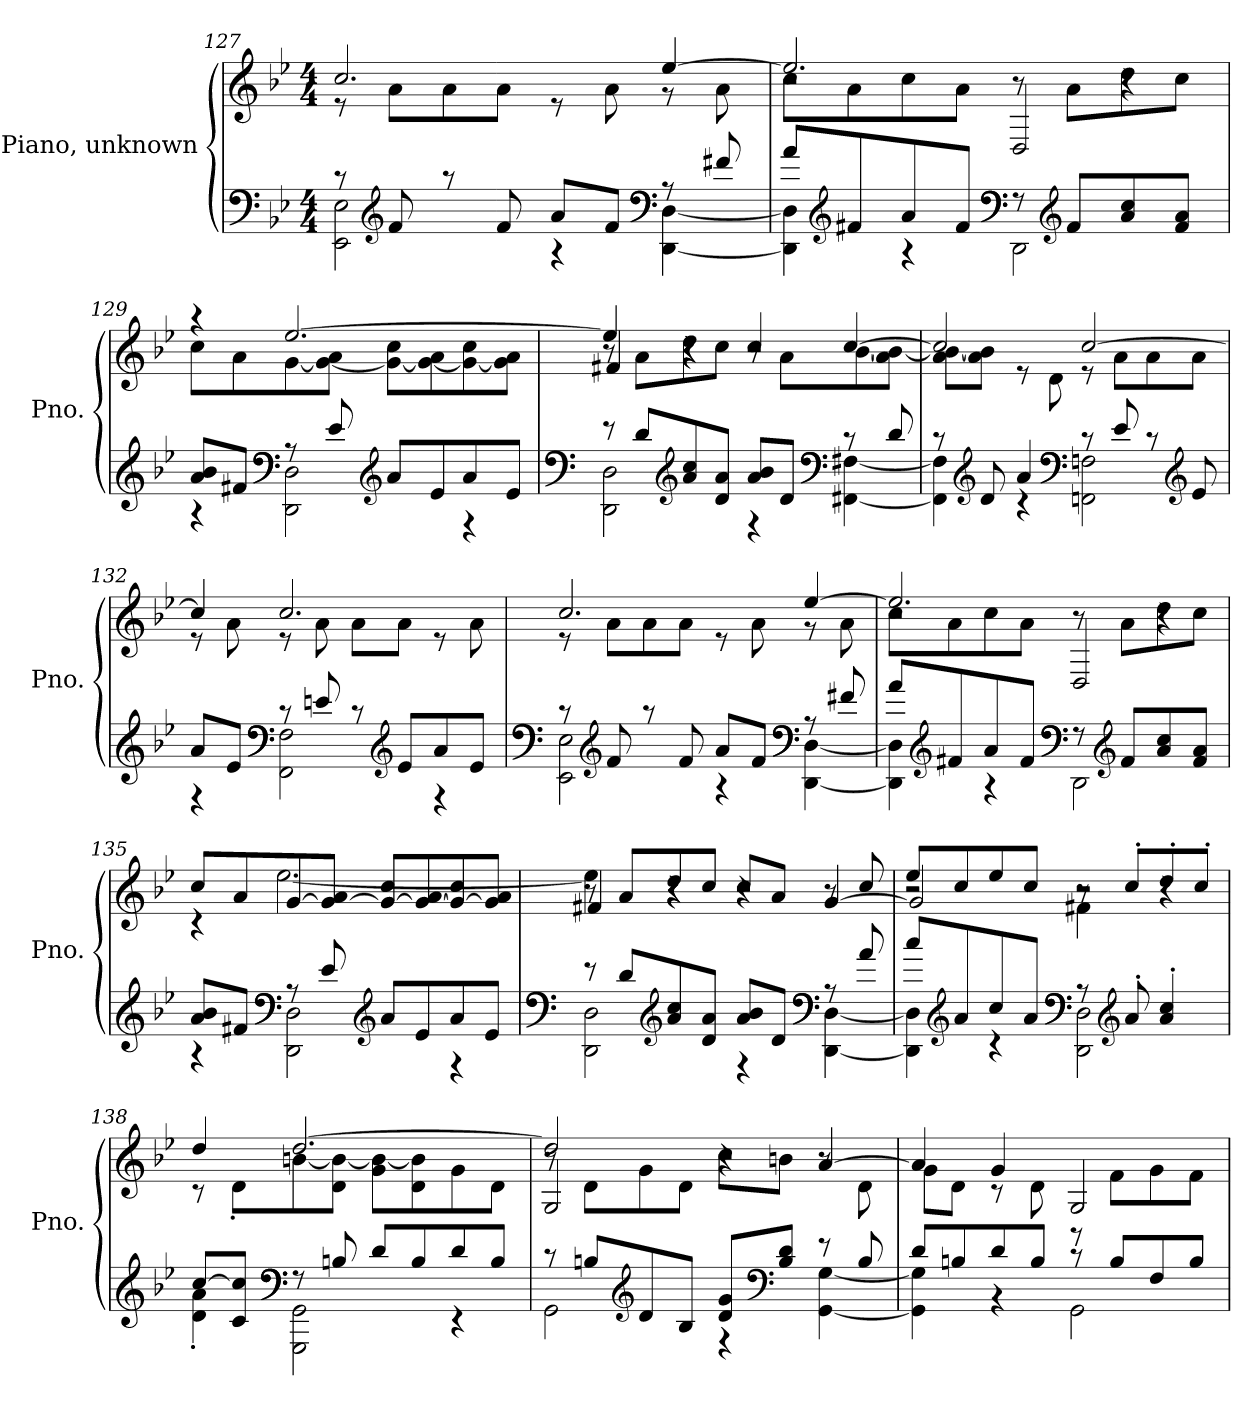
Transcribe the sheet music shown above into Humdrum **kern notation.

**kern	**kern
*part1	*part1
*staff2	*staff1
*I"Piano, unknown	*
*I'Pno.	*
!!LO:LB:g=z
*clefF4	*clefG2
*k[b-e-]	*k[b-e-]
*M4/4	*M4/4
=127	=127
*^	*^
8r	2EE-\ 2E-\	2.cc/	8r
*clefG2	*	*	*
8f/	.	.	8a\L
8r	.	.	8a\
8f/	.	.	8a\J
8a/L	4r	.	8r
8f/J	.	.	8a\
*clefF4	*	*	*
8r	[4DD\ [4D\	[4ee-/	8r
8f#X/	.	.	8a\
=128	=128	=128	=128
*	*	*	*^
8a/L	4DD\] 4D\]	2.ee-/]	8cc\L	2r
*clefG2	*	*	*	*
8f#X/	.	.	8a\	.
8a/	4r	.	8cc\	.
8f#/J	.	.	8a\J	.
*clefF4	*	*	*	*
8r	2DD\	.	8r	2D/
*clefG2	*	*	*	*
8f#/L	.	.	8a\L	.
8a/ 8cc/	.	4r	8dd\	.
8f#/ 8a/J	.	.	8cc\J	.
*	*	*	*v	*v
!!LO:PB:g=z
=129	=129	=129	=129
8a/ 8b-/L	4r	4r	8cc\L
8f#X/J	.	.	8a\
*clefF4	*	*	*
8r	2DD\ 2D\	[2.ee-/	[8g\
8e-/	.	.	8g\_ 8a\J
*clefG2	*	*	*
8a/L	.	.	8g\_ 8cc\L
8e-/	.	.	8g\_ 8a\
8a/	4r	.	8g\_ 8cc\
8e-/J	.	.	8g\] 8a\J
*	*	*v	*v
=130	=130	=130
*clefF4	*	*
*	*	*^
*	*	*	*^
8r	2DD\ 2D\	4ee-/]	8r	4f#X/
8d/L	.	.	8a\L	.
*clefG2	*	*	*	*
8a/ 8cc/	.	4r	8dd\	4r
8d/ 8a/J	.	.	8cc\J	.
8a/ 8b-/L	4r	4cc/	8r	2r
8d/J	.	.	8a\L	.
*clefF4	*	*	*	*
8r	[4FF#X\ [4F#X\	[4cc/	[8b-\	.
8d/	.	.	8a\ 8b-\_J	.
*	*	*	*v	*v
!!LO:LB:g=z
=131	=131	=131	=131
8r	4FF#\] 4F#\]	2cc/]	8a\ 8b-\_L
*clefG2	*	*	*
8d/	.	.	8a\ 8b-\]J
4a/	4r	.	8r
.	.	.	8d\
*clefF4	*	*	*
8r	2FFn\ 2Fn\	[2cc/	8r
8e-/	.	.	8a\L
8r	.	.	8a\
*clefG2	*	*	*
8e-/	.	.	8a\J
=132	=132	=132	=132
8a/L	4r	4cc/]	8r
8e-/J	.	.	8a\
*clefF4	*	*	*
8r	2FF\ 2F\	2.cc/	8r
8en/	.	.	8a\
8r	.	.	8a\L
*clefG2	*	*	*
8e/L	.	.	8a\J
8a/	4r	.	8r
8e/J	.	.	8a\
=133	=133	=133	=133
*clefF4	*	*	*
8r	2EE-\ 2E-\	2.cc/	8r
*clefG2	*	*	*
8f/	.	.	8a\L
8r	.	.	8a\
8f/	.	.	8a\J
8a/L	4r	.	8r
8f/J	.	.	8a\
*clefF4	*	*	*
8r	[4DD\ [4D\	[4ee-/	8r
8f#X/	.	.	8a\
!!LO:LB:g=z
=134	=134	=134	=134
*	*	*	*^
8a/L	4DD\] 4D\]	2.ee-/]	8cc\L	2r
*clefG2	*	*	*	*
8f#X/	.	.	8a\	.
8a/	4r	.	8cc\	.
8f#/J	.	.	8a\J	.
*clefF4	*	*	*	*
8r	2DD\	.	8r	2D/
*clefG2	*	*	*	*
8f#/L	.	.	8a\L	.
8a/ 8cc/	.	4r	8dd\	.
8f#/ 8a/J	.	.	8cc\J	.
*	*	*	*v	*v
=135	=135	=135	=135
8a/ 8b-/L	4r	8cc/L	4r
8f#X/J	.	8a/	.
*clefF4	*	*	*
8r	2DD\ 2D\	[8g/	[2.ee-\
8e-/	.	8g/_ 8a/J	.
*clefG2	*	*	*
8a/L	.	8g/_ 8cc/L	.
8e-/	.	8g/_ 8a/	.
8a/	4r	8g/_ 8cc/	.
8e-/J	.	8g/] 8a/J	.
*	*	*v	*v
!!LO:LB:g=z
=136	=136	=136
*clefF4	*	*
*	*	*^
*	*	*	*^
8r	2DD\ 2D\	8r	4ee-\]	4f#X/
8d/L	.	8a/L	.	.
*clefG2	*	*	*	*
8a/ 8cc/	.	8dd/	4r	4r
8d/ 8a/J	.	8cc/J	.	.
8a/ 8b-/L	4r	8cc/L	2r	4r
8d/J	.	8a/J	.	.
*clefF4	*	*	*	*
8r	[4DD\ [4D\	8r	.	[4g/
8a/	.	8cc/	.	.
=137	=137	=137	=137	=137
8cc/L	4DD\] 4D\]	8ee-/L	2r	2g/]
*clefG2	*	*	*	*
8a/	.	8cc/	.	.
8cc/	4r	8ee-/	.	.
8a/J	.	8cc/J	.	.
*clefF4	*	*	*	*
8r	2DD\ 2D\	8r	4f#X\	2r
*clefG2	*	*	*	*
8a'/	.	8cc'/L	.	.
4a/' 4cc/'	.	8dd'/	4r	.
.	.	8cc'/J	.	.
*	*	*	*v	*v
=138	=138	=138	=138
[8cc/L	4d\' 4a\'	4dd/	8r
8c/ 8cc/]J	.	.	8d'\L
*clefF4	*	*	*
8r	2GGG\ 2GG\	[2.dd/	[8bn\
8Bn/	.	.	8d\ 8b\_J
8d/L	.	.	8g\ 8b\_L
8B/	.	.	8d\ 8b\]
8d/	4r	.	8g\
8B/J	.	.	8d\J
!!LO:LB:g=z
=139	=139	=139	=139
*	*	*	*^
8r	2GG\	2dd/]	8r	2G/
8Bn/L	.	.	8d\L	.
*clefG2	*	*	*	*
8d/	.	.	8g\	.
8B/J	.	.	8d\J	.
8d/ 8g/L	4r	4r	8cc\L	2r
*clefF4	*	*	*	*
8B/ 8d/J	.	.	8bn\J	.
8r	[4GG\ [4G\	[4a/	8r	.
8B/	.	.	8d\	.
*	*	*	*v	*v
=140	=140	=140	=140
8d/L	4GG\] 4G\]	4a/]	8g\L
8Bn/	.	.	8d\J
8d/	4r	4g/	8r
8B/J	.	.	8d\
8r	2GG\	2G/	8r
8B/L	.	.	8f\L
8F/	.	.	8g\
8B/J	.	.	8f\J
*v	*v	*	*
*	*v	*v
=	=
*-	*-
